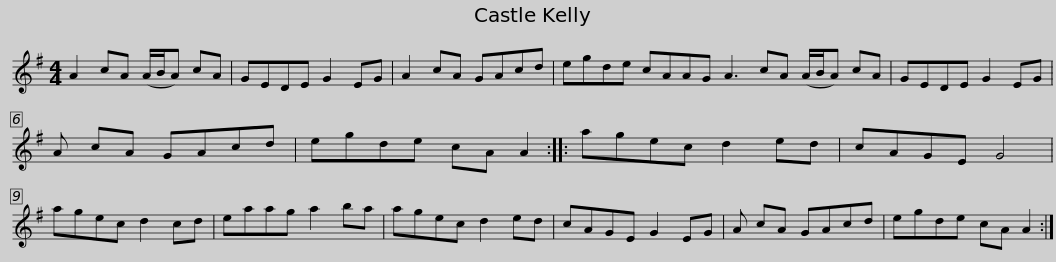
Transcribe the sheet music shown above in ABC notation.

X:1
L:1/8
M:4/4
I:linebreak $
K:G
V:1 treble
V:1
 A2 cA (A/B/A) cA | GEDE G2 EG | A2 cA GAcd | egde cAAG A3 cA (A/B/A) cA |$ GEDE G2 EG | %5
 A cA GAcd | egde cA A2 :: agec d2 ed | cAGE G4 | agec d2 cd |$ %10
 eaag a2 ba | agec d2 ed | cAGE G2 EG | A cA GAcd | egde cA A2 :| %15
